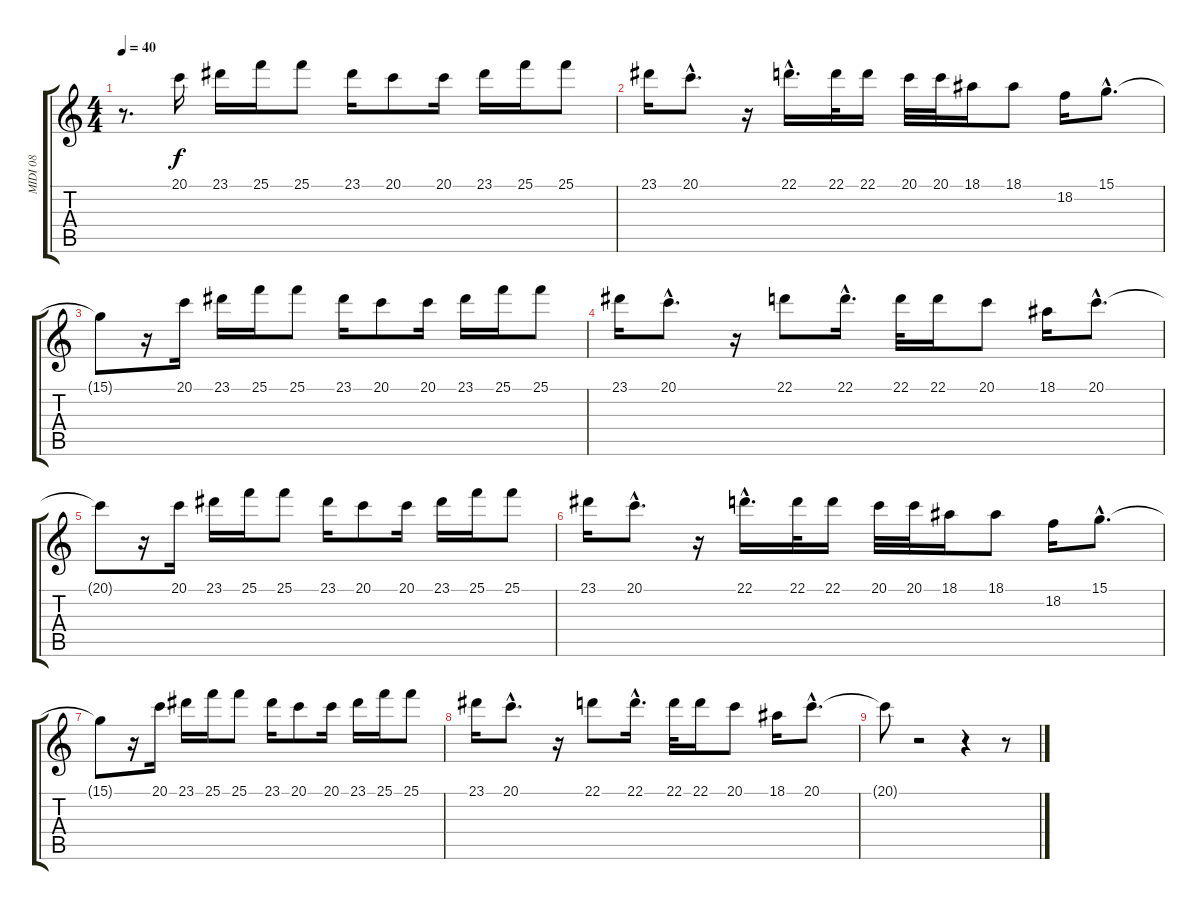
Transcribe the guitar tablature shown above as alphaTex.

\track ("MIDI 08" "MIDI 08") {instrument ocarina}
\staff {score tabs}
\tuning (E4 B3 G3 D3 A2 E2) {hide}
\ts (4 4)
\tempo 40
\clef g2
\ks c
r.8{d dy f instrument ocarina} 20.1.16 23.1.16 25.1.16 25.1.8 23.1.16 20.1.8 20.1.16 23.1.16 25.1.16 25.1.8 |
23.1.16 20.1{hac}.8{d} r.16 22.1{hac}.16{d} 22.1.32 22.1.16 20.1.32 20.1.32 18.1.16 18.1.8 18.2.16 15.1{hac}.8{d} |
15.1{t}.8 r.16 20.1.16 23.1.16 25.1.16 25.1.8 23.1.16 20.1.8 20.1.16 23.1.16 25.1.16 25.1.8 |
23.1.16 20.1{hac}.8{d} r.16 22.1.8 22.1{hac}.16{d} 22.1.32 22.1.16 20.1.8 18.1.16 20.1{hac}.8{d} |
20.1{t}.8 r.16 20.1.16 23.1.16 25.1.16 25.1.8 23.1.16 20.1.8 20.1.16 23.1.16 25.1.16 25.1.8 |
23.1.16 20.1{hac}.8{d} r.16 22.1{hac}.16{d} 22.1.32 22.1.16 20.1.32 20.1.32 18.1.16 18.1.8 18.2.16 15.1{hac}.8{d} |
15.1{t}.8 r.16 20.1.16 23.1.16 25.1.16 25.1.8 23.1.16 20.1.8 20.1.16 23.1.16 25.1.16 25.1.8 |
23.1.16 20.1{hac}.8{d} r.16 22.1.8 22.1{hac}.16{d} 22.1.32 22.1.16 20.1.8 18.1.16 20.1{hac}.8{d} |
20.1{t}.8 r.2 r.4 r.8
